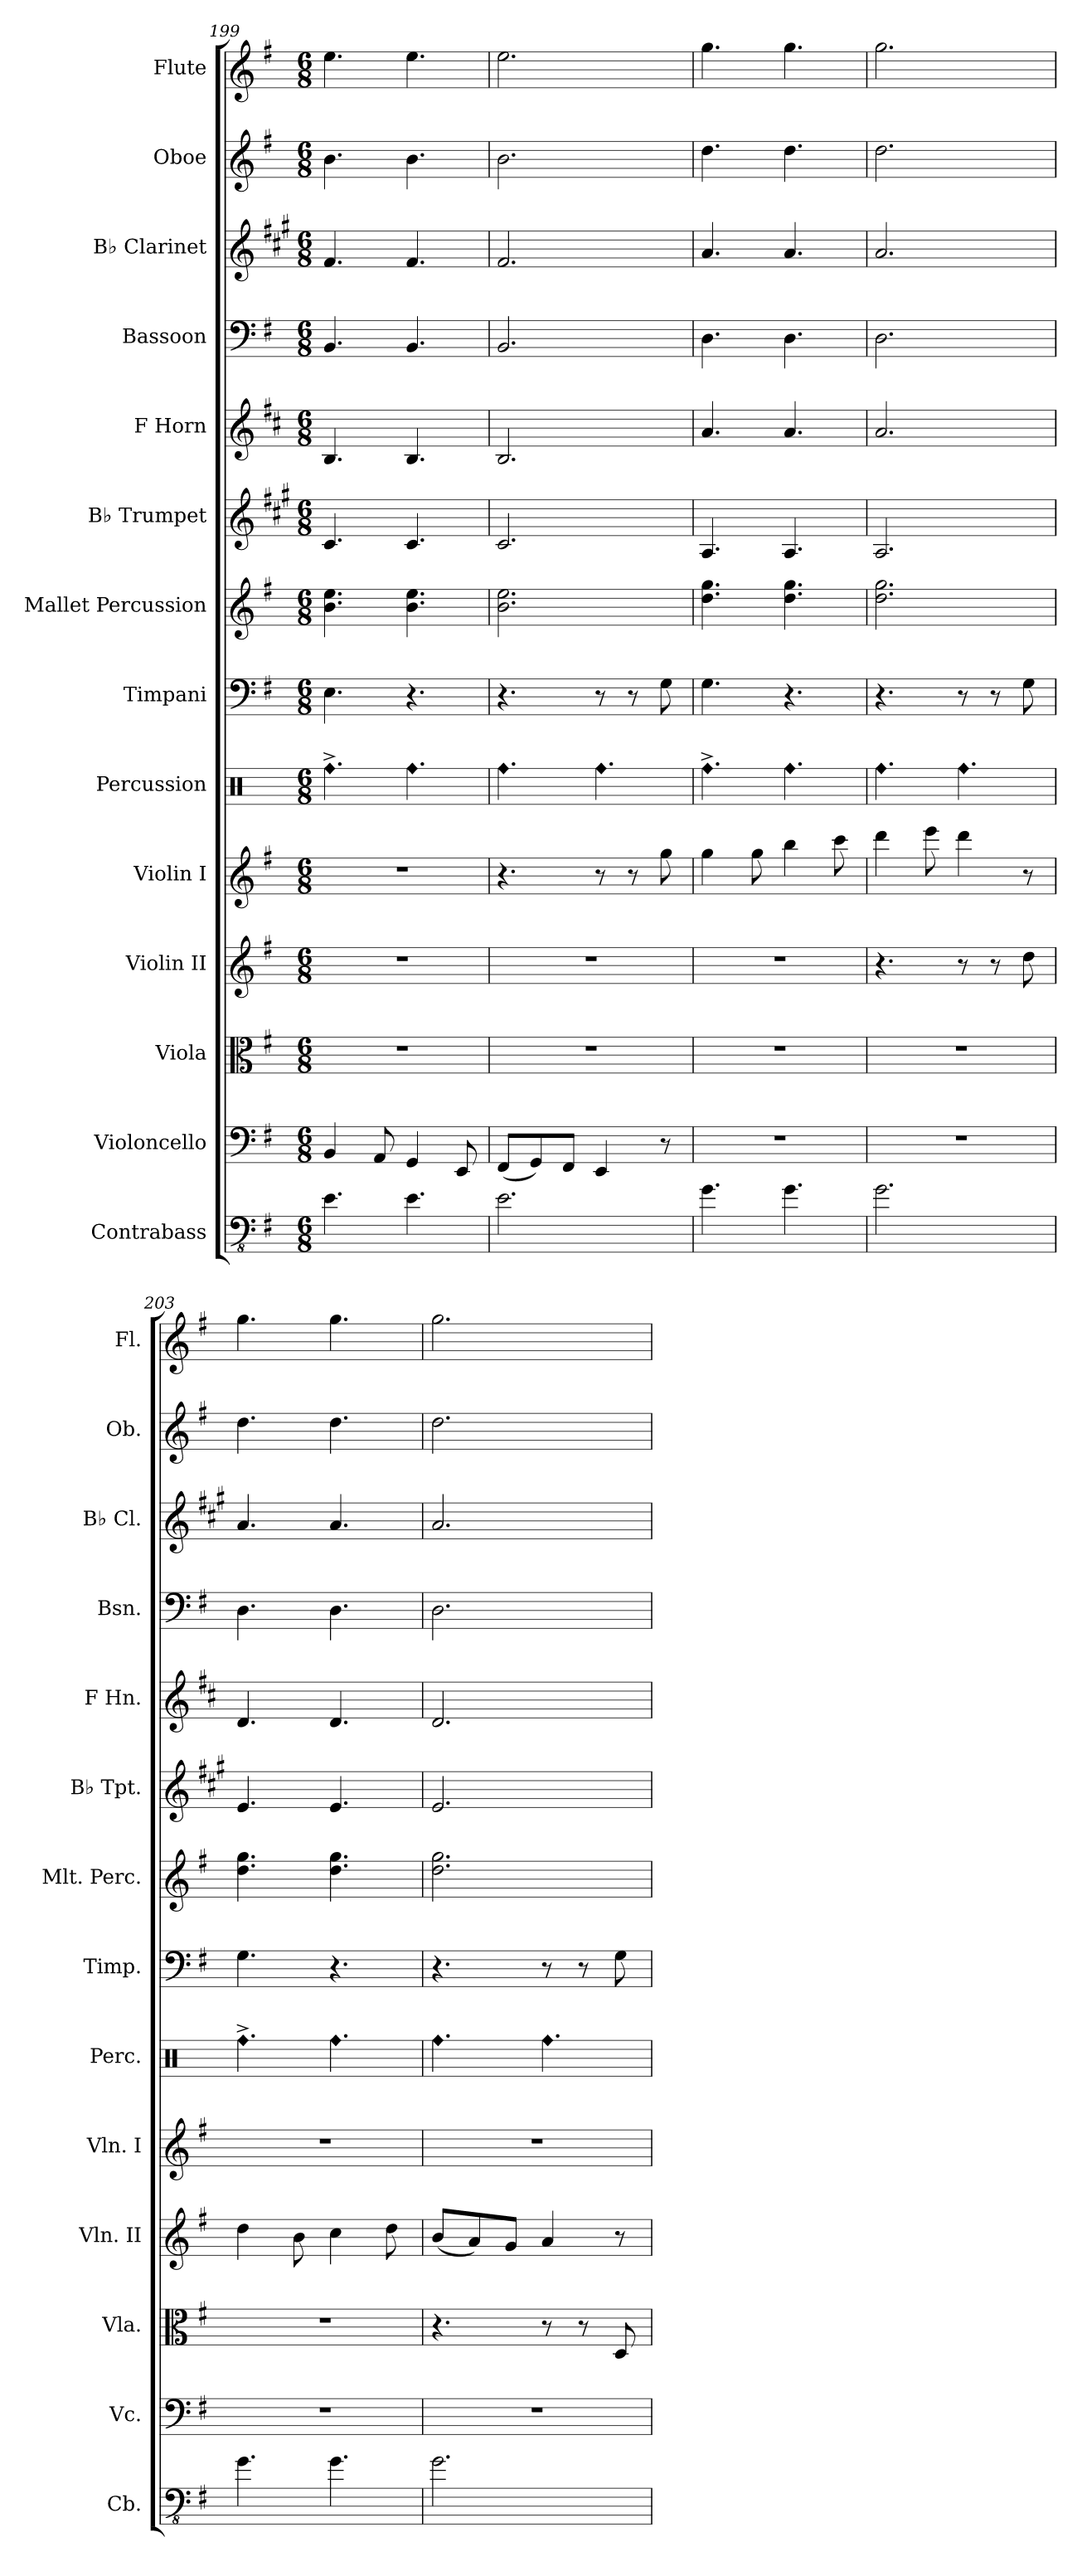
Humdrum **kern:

**kern	**kern	**kern	**kern	**kern	**kern	**kern	**kern	**kern	**kern	**kern	**kern	**kern	**kern
*part14	*part13	*part12	*part11	*part10	*part9	*part8	*part7	*part6	*part5	*part4	*part3	*part2	*part1
*staff14	*staff13	*staff12	*staff11	*staff10	*staff9	*staff8	*staff7	*staff6	*staff5	*staff4	*staff3	*staff2	*staff1
*I"Contrabass	*I"Violoncello	*I"Viola	*I"Violin II	*I"Violin I	*I"Percussion	*I"Timpani	*I"Mallet Percussion	*I"B♭ Trumpet	*I"F Horn	*I"Bassoon	*I"B♭ Clarinet	*I"Oboe	*I"Flute
*I'Cb.	*I'Vc.	*I'Vla.	*I'Vln. II	*I'Vln. I	*I'Perc.	*I'Timp.	*I'Mlt. Perc.	*I'B♭ Tpt.	*I'F Hn.	*I'Bsn.	*I'B♭ Cl.	*I'Ob.	*I'Fl.
*clefFv4	*clefF4	*clefC3	*clefG2	*clefG2	*clefX	*clefF4	*clefG2	*clefG2	*clefG2	*clefF4	*clefG2	*clefG2	*clefG2
*ITrd7c12	*	*	*	*	*	*	*ITrd-14c-24	*ITrd1c2	*ITrd4c7	*	*ITrd1c2	*	*
*k[f#]	*k[f#]	*k[f#]	*k[f#]	*k[f#]	*k[]	*k[f#]	*k[f#]	*k[f#]	*k[f#]	*k[f#]	*k[f#]	*k[f#]	*k[f#]
*M6/8	*M6/8	*M6/8	*M6/8	*M6/8	*M6/8	*M6/8	*M6/8	*M6/8	*M6/8	*M6/8	*M6/8	*M6/8	*M6/8
=199	=199	=199	=199	=199	=199	=199	=199	=199	=199	=199	=199	=199	=199
!	!	!	!	!	!LO:N:head=diamond	!	!	!	!	!	!	!	!
4.EE\	4BB/	2.r	2.r	2.r	4.Rff^\	4.E\	4.bbb\ 4.eeee\	4.B/	4.E/	4.BB/	4.e/	4.b\	4.ee\
.	8AA/	.	.	.	.	.	.	.	.	.	.	.	.
!	!	!	!	!	!LO:N:head=diamond	!	!	!	!	!	!	!	!
4.EE\	4GG/	.	.	.	4.Rff\	4.r	4.bbb\ 4.eeee\	4.B/	4.E/	4.BB/	4.e/	4.b\	4.ee\
.	8EE/	.	.	.	.	.	.	.	.	.	.	.	.
=200	=200	=200	=200	=200	=200	=200	=200	=200	=200	=200	=200	=200	=200
!	!	!	!	!	!LO:N:head=diamond	!	!	!	!	!	!	!	!
2.EE\	(8FF#/L	2.r	2.r	4.r	4.Rff\	4.r	2.bbb\ 2.eeee\	2.B/	2.E/	2.BB/	2.e/	2.b\	2.ee\
.	8GG/)	.	.	.	.	.	.	.	.	.	.	.	.
.	8FF#/J	.	.	.	.	.	.	.	.	.	.	.	.
!	!	!	!	!	!LO:N:head=diamond	!	!	!	!	!	!	!	!
.	4EE/	.	.	8r	4.Rff\	8r	.	.	.	.	.	.	.
.	.	.	.	8r	.	8r	.	.	.	.	.	.	.
.	8r	.	.	8gg\	.	8G\	.	.	.	.	.	.	.
!!LO:PB:g=z
=201	=201	=201	=201	=201	=201	=201	=201	=201	=201	=201	=201	=201	=201
!	!	!	!	!	!LO:N:head=diamond	!	!	!	!	!	!	!	!
4.GG\	2.r	2.r	2.r	4gg\	4.Rff^\	4.G\	4.dddd\ 4.gggg\	4.G/	4.d/	4.D\	4.g/	4.dd\	4.gg\
.	.	.	.	8gg\	.	.	.	.	.	.	.	.	.
!	!	!	!	!	!LO:N:head=diamond	!	!	!	!	!	!	!	!
4.GG\	.	.	.	4bb\	4.Rff\	4.r	4.dddd\ 4.gggg\	4.G/	4.d/	4.D\	4.g/	4.dd\	4.gg\
.	.	.	.	8ccc\	.	.	.	.	.	.	.	.	.
=202	=202	=202	=202	=202	=202	=202	=202	=202	=202	=202	=202	=202	=202
!	!	!	!	!	!LO:N:head=diamond	!	!	!	!	!	!	!	!
2.GG\	2.r	2.r	4.r	4ddd\	4.Rff\	4.r	2.dddd\ 2.gggg\	2.G/	2.d/	2.D\	2.g/	2.dd\	2.gg\
.	.	.	.	8eee\	.	.	.	.	.	.	.	.	.
!	!	!	!	!	!LO:N:head=diamond	!	!	!	!	!	!	!	!
.	.	.	8r	4ddd\	4.Rff\	8r	.	.	.	.	.	.	.
.	.	.	8r	.	.	8r	.	.	.	.	.	.	.
.	.	.	8dd\	8r	.	8G\	.	.	.	.	.	.	.
=203	=203	=203	=203	=203	=203	=203	=203	=203	=203	=203	=203	=203	=203
!	!	!	!	!	!LO:N:head=diamond	!	!	!	!	!	!	!	!
4.GG\	2.r	2.r	4dd\	2.r	4.Rff^\	4.G\	4.dddd\ 4.gggg\	4.d/	4.G/	4.D\	4.g/	4.dd\	4.gg\
.	.	.	8b\	.	.	.	.	.	.	.	.	.	.
!	!	!	!	!	!LO:N:head=diamond	!	!	!	!	!	!	!	!
4.GG\	.	.	4cc\	.	4.Rff\	4.r	4.dddd\ 4.gggg\	4.d/	4.G/	4.D\	4.g/	4.dd\	4.gg\
.	.	.	8dd\	.	.	.	.	.	.	.	.	.	.
=204	=204	=204	=204	=204	=204	=204	=204	=204	=204	=204	=204	=204	=204
!	!	!	!	!	!LO:N:head=diamond	!	!	!	!	!	!	!	!
2.GG\	2.r	4.r	(8b/L	2.r	4.Rff\	4.r	2.dddd\ 2.gggg\	2.d/	2.G/	2.D\	2.g/	2.dd\	2.gg\
.	.	.	8a/)	.	.	.	.	.	.	.	.	.	.
.	.	.	8g/J	.	.	.	.	.	.	.	.	.	.
!	!	!	!	!	!LO:N:head=diamond	!	!	!	!	!	!	!	!
.	.	8r	4a/	.	4.Rff\	8r	.	.	.	.	.	.	.
.	.	8r	.	.	.	8r	.	.	.	.	.	.	.
.	.	8D/	8r	.	.	8G\	.	.	.	.	.	.	.
=	=	=	=	=	=	=	=	=	=	=	=	=	=
*-	*-	*-	*-	*-	*-	*-	*-	*-	*-	*-	*-	*-	*-
